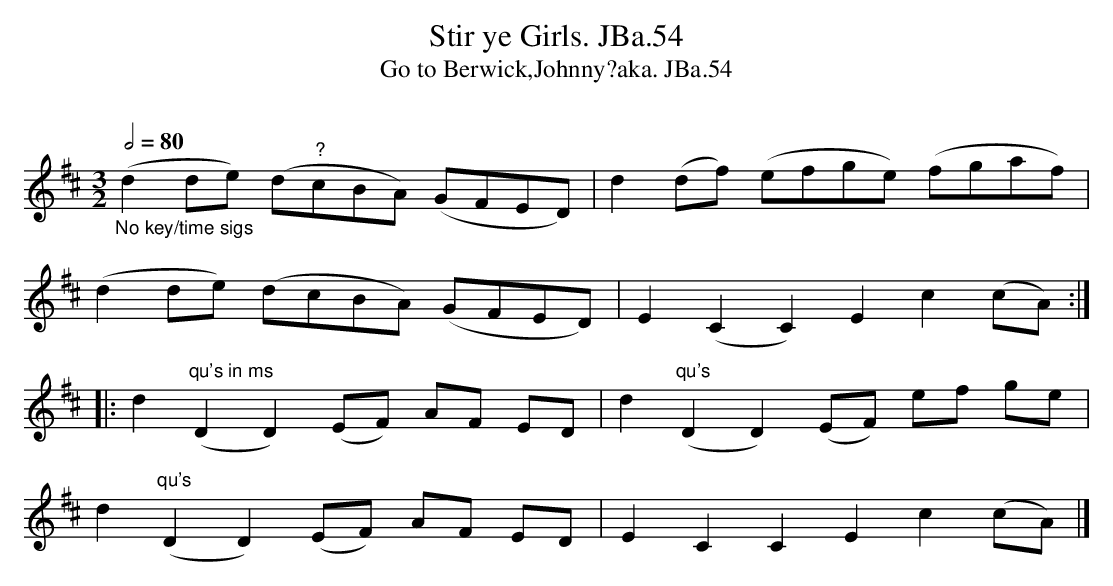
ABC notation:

X:1
T:Stir ye Girls. JBa.54
T:Go to Berwick,Johnny?aka. JBa.54
M:3/2
L:1/8
Q:1/2=80
O:
K:D major
"_No key/time sigs"(d2 de) (d"?"cBA) (GFED)|\
d2(df) (efge) (fgaf)|
(d2 de) (dcBA) (GFED)|E2(C2C2)E2c2 (cA):|
|:d2 "qu's in ms"(D2D2) (EF) AF ED|d2 "qu's"(D2D2) (EF) ef ge|
d2 "qu's"(D2D2) (EF) AF ED|E2 C2 C2 E2 c2 (cA)|]
